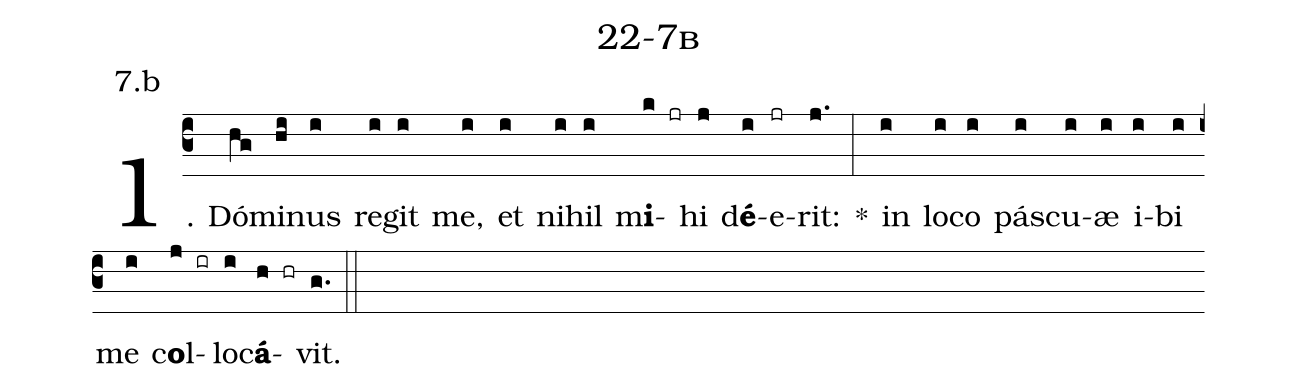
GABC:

name: 22-7b;
annotation: 7.b;
%%
(c3)1. Dó(hg)mi(hi)nus(i) re(i)git(i) me,(i) et(i) ni(i)hil(i) m<b>i</b>(k jr)hi(j) d<b>é</b>(i)e(jr)rit:(j.) *(:) in(i) lo(i)co(i) pás(i)cu(i)æ(i) i(i)bi(i) me(i) c<b>o</b>l(j ir)lo(i)c<b>á</b>(h hr)vit.(g.) (::)
